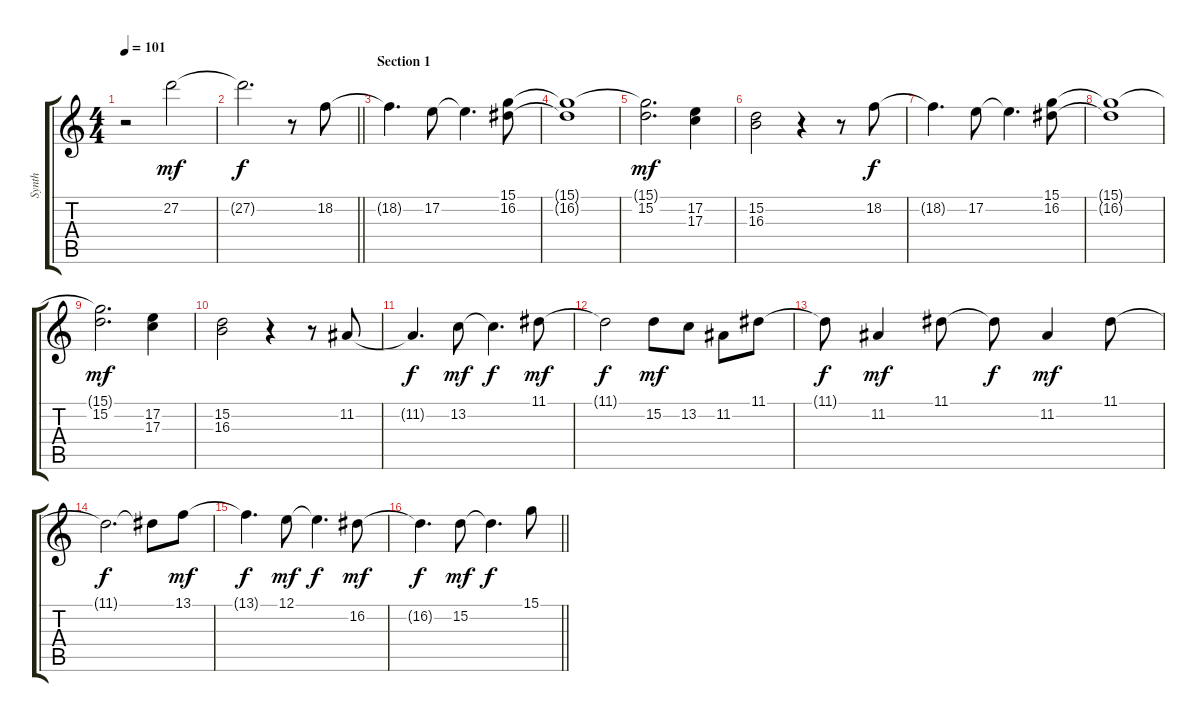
\track ("Synth" "Synth") {instrument pad4choir}
\staff {score tabs}
\tuning (E4 B3 G3 D3 A2 E2) {hide}
\ts (4 4)
\tempo 101
\clef g2
\ks c
r.2{dy mf volume 2 instrument pad4choir} 27.2.2{volume 8} |
\barLineRight lightlight
27.2{t}.2{d dy f} r.8 18.2.8 |
\section ("" "Section 1")
18.2{t}.4{d} 17.2.8 17.2{t}.4{d} (15.1 16.2).8 |
(15.1{t} 16.2{t}).1 |
(15.1{t} 15.2).2{d dy mf} (17.2 17.3).4 |
(15.2 16.3).2 r.4 r.8 18.2.8{dy f} |
18.2{t}.4{d} 17.2.8 17.2{t}.4{d} (15.1 16.2).8 |
(15.1{t} 16.2{t}).1 |
(15.1{t} 15.2).2{d dy mf} (17.2 17.3).4 |
(15.2 16.3).2 r.4 r.8 11.2.8 |
11.2{t}.4{d dy f} 13.2.8{dy mf} 13.2{t}.4{d dy f} 11.1.8{dy mf} |
11.1{t}.2{dy f} 15.2.8{dy mf} 13.2.8 11.2.8 11.1.8 |
11.1{t}.8{dy f} 11.2.4{dy mf} 11.1.8 11.1{t}.8{dy f} 11.2.4{dy mf} 11.1.8 |
11.1{t}.2{d dy f} 11.1{t}.8 13.1.8{dy mf} |
13.1{t}.4{d dy f} 12.1.8{dy mf} 12.1{t}.4{d dy f} 16.2.8{dy mf} |
\barLineRight lightlight
16.2{t}.4{d dy f} 15.2.8{dy mf} 15.2{t}.4{d dy f} 15.1.8
